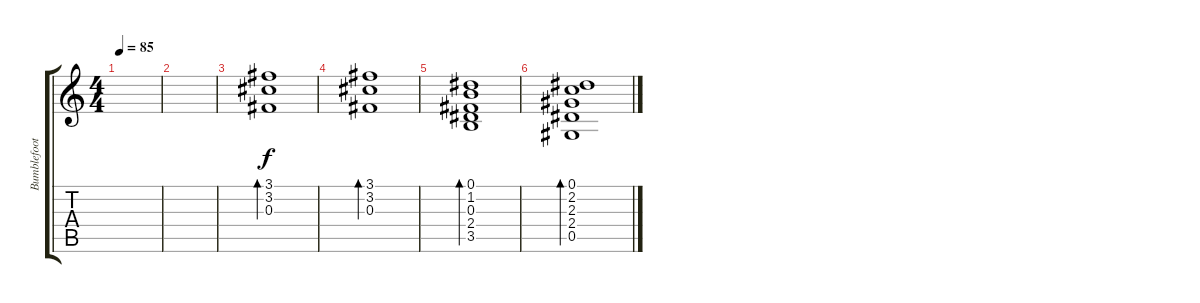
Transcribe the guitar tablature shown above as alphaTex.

\track ("Bumblefoot" "Bumblefoot") {instrument acousticguitarsteel}
\staff {score tabs}
\tuning (Eb4 Bb3 Gb3 Db3 Ab2 Eb2) {hide}
\ts (4 4)
\tempo 85
\clef g2
\ks c
|
|
(3.1 3.2 0.3).1{bd 240} |
(3.1 3.2 0.3).1{bd 240} |
(0.1 1.2 0.3 2.4 3.5).1{bd 240} |
(0.1 2.2 2.3 2.4 0.5).1{bd 120}
